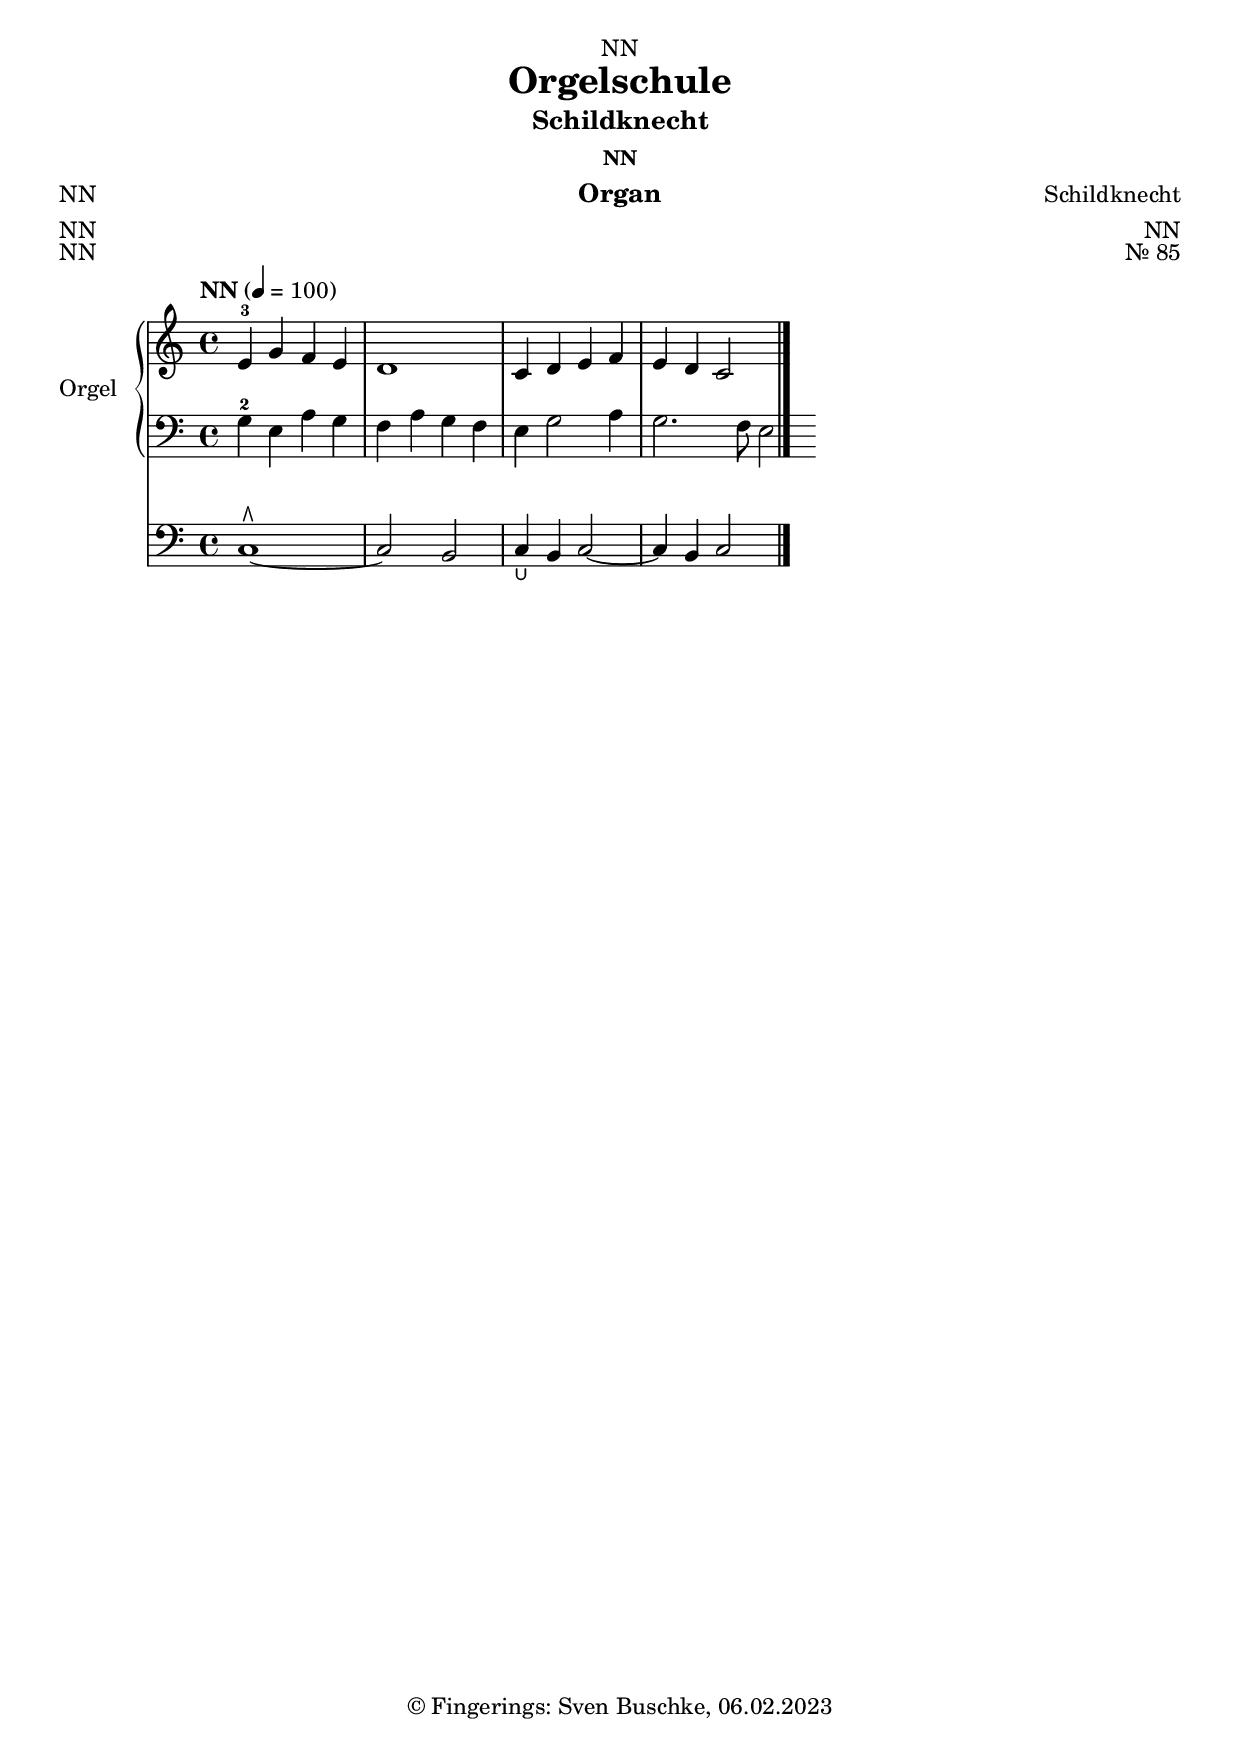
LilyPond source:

\version "2.24.0"
\language "english"

\header {
  dedication = "NN"
  title = "Orgelschule"
  subtitle = "Schildknecht"
  subsubtitle = "NN"
  instrument = "Organ"
  composer = "Schildknecht"
  arranger = "NN"
  poet = "NN"
  meter = "NN"
  piece = "NN"
  opus = "Nr. 85"
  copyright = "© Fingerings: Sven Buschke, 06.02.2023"
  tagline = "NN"
}

\paper {
  #(set-paper-size "a4")
}

\layout {
  \context {
    \Voice
    \consists "Melody_engraver"
    \override Stem #'neutral-direction = #'()
  }
}

global = {
  \key c \major
  \time 4/4
  \tempo "NN" 4=100
}

globalA = {
  \key c \major
  \time 4/4
  \tempo "NN" 4=100
}

scoreARight = \relative c'' {
  \globalA
  % Music follows here.
  e,4-3 g f e|
  d1|
  c4 d e f|
  e d c2
  \bar "|."
}

scoreALeft = \relative c' {
  \globalA
  % Music follows here.
  g4-2 e a g|
  f a g f|
  e g2 a4|
  g2. f8 e2
}

scoreAPedal = \relative c {
  \globalA
  % Music follows here.
  c1~\rtoe|
  c2 b|\lheel
  c4 b c2~
  4 b c2
}

\bookpart {
  \score {
    <<
      \new PianoStaff \with {
        instrumentName = "Orgel"
        shortInstrumentName = "Org."
      } <<
        \new Staff = "right" \with {
          midiInstrument = "church organ"
        } \scoreARight
        \new Staff = "left" \with {
          midiInstrument = "church organ"
        } { \clef bass \scoreALeft }
      >>
      \new Staff = "pedal" \with {
        midiInstrument = "church organ"
      } { \clef bass \scoreAPedal }
    >>
    \layout { }
    \midi { }
  }
}

scoreBRight = \relative c'' {
  \global
  % Music follows here.

}

scoreBLeft = \relative c' {
  \global
  % Music follows here.

}

scoreBPedal = \relative c {
  \global
  % Music follows here.

}

\bookpart {
  \score {
    <<
      \new PianoStaff \with {
        instrumentName = "Orgel"
        shortInstrumentName = "Org."
      } <<
        \new Staff = "right" \with {
          midiInstrument = "church organ"
        } \scoreBRight
        \new Staff = "left" \with {
          midiInstrument = "church organ"
        } { \clef bass \scoreBLeft }
      >>
      \new Staff = "pedal" \with {
        midiInstrument = "church organ"
      } { \clef bass \scoreBPedal }
    >>
    \layout { }
    \midi { }
  }
}

scoreCRight = \relative c'' {
  \global
  % Music follows here.

}

scoreCLeft = \relative c' {
  \global
  % Music follows here.

}

scoreCPedal = \relative c {
  \global
  % Music follows here.

}

\bookpart {
  \score {
    <<
      \new PianoStaff \with {
        instrumentName = "Orgel"
        shortInstrumentName = "Org."
      } <<
        \new Staff = "right" \with {
          midiInstrument = "church organ"
        } \scoreCRight
        \new Staff = "left" \with {
          midiInstrument = "church organ"
        } { \clef bass \scoreCLeft }
      >>
      \new Staff = "pedal" \with {
        midiInstrument = "church organ"
      } { \clef bass \scoreCPedal }
    >>
    \layout { }
    \midi { }
  }
}

scoreDRight = \relative c'' {
  \global
  % Music follows here.

}

scoreDLeft = \relative c' {
  \global
  % Music follows here.

}

scoreDPedal = \relative c {
  \global
  % Music follows here.

}

\bookpart {
  \score {
    <<
      \new PianoStaff \with {
        instrumentName = "Orgel"
        shortInstrumentName = "Org."
      } <<
        \new Staff = "right" \with {
          midiInstrument = "church organ"
        } \scoreDRight
        \new Staff = "left" \with {
          midiInstrument = "church organ"
        } { \clef bass \scoreDLeft }
      >>
      \new Staff = "pedal" \with {
        midiInstrument = "church organ"
      } { \clef bass \scoreDPedal }
    >>
    \layout { }
    \midi { }
  }
}

scoreERight = \relative c'' {
  \global
  % Music follows here.

}

scoreELeft = \relative c' {
  \global
  % Music follows here.

}

scoreEPedal = \relative c {
  \global
  % Music follows here.

}

\bookpart {
  \score {
    <<
      \new PianoStaff \with {
        instrumentName = "Orgel"
        shortInstrumentName = "Org."
      } <<
        \new Staff = "right" \with {
          midiInstrument = "church organ"
        } \scoreERight
        \new Staff = "left" \with {
          midiInstrument = "church organ"
        } { \clef bass \scoreELeft }
      >>
      \new Staff = "pedal" \with {
        midiInstrument = "church organ"
      } { \clef bass \scoreEPedal }
    >>
    \layout { }
    \midi { }
  }
}

scoreFRight = \relative c'' {
  \global
  % Music follows here.

}

scoreFLeft = \relative c' {
  \global
  % Music follows here.

}

scoreFPedal = \relative c {
  \global
  % Music follows here.

}

\bookpart {
  \score {
    <<
      \new PianoStaff \with {
        instrumentName = "Orgel"
        shortInstrumentName = "Org."
      } <<
        \new Staff = "right" \with {
          midiInstrument = "church organ"
        } \scoreFRight
        \new Staff = "left" \with {
          midiInstrument = "church organ"
        } { \clef bass \scoreFLeft }
      >>
      \new Staff = "pedal" \with {
        midiInstrument = "church organ"
      } { \clef bass \scoreFPedal }
    >>
    \layout { }
    \midi { }
  }
}

scoreGRight = \relative c'' {
  \global
  % Music follows here.

}

scoreGLeft = \relative c' {
  \global
  % Music follows here.

}

scoreGPedal = \relative c {
  \global
  % Music follows here.

}

\bookpart {
  \score {
    <<
      \new PianoStaff \with {
        instrumentName = "Orgel"
        shortInstrumentName = "Org."
      } <<
        \new Staff = "right" \with {
          midiInstrument = "church organ"
        } \scoreGRight
        \new Staff = "left" \with {
          midiInstrument = "church organ"
        } { \clef bass \scoreGLeft }
      >>
      \new Staff = "pedal" \with {
        midiInstrument = "church organ"
      } { \clef bass \scoreGPedal }
    >>
    \layout { }
    \midi { }
  }
}
